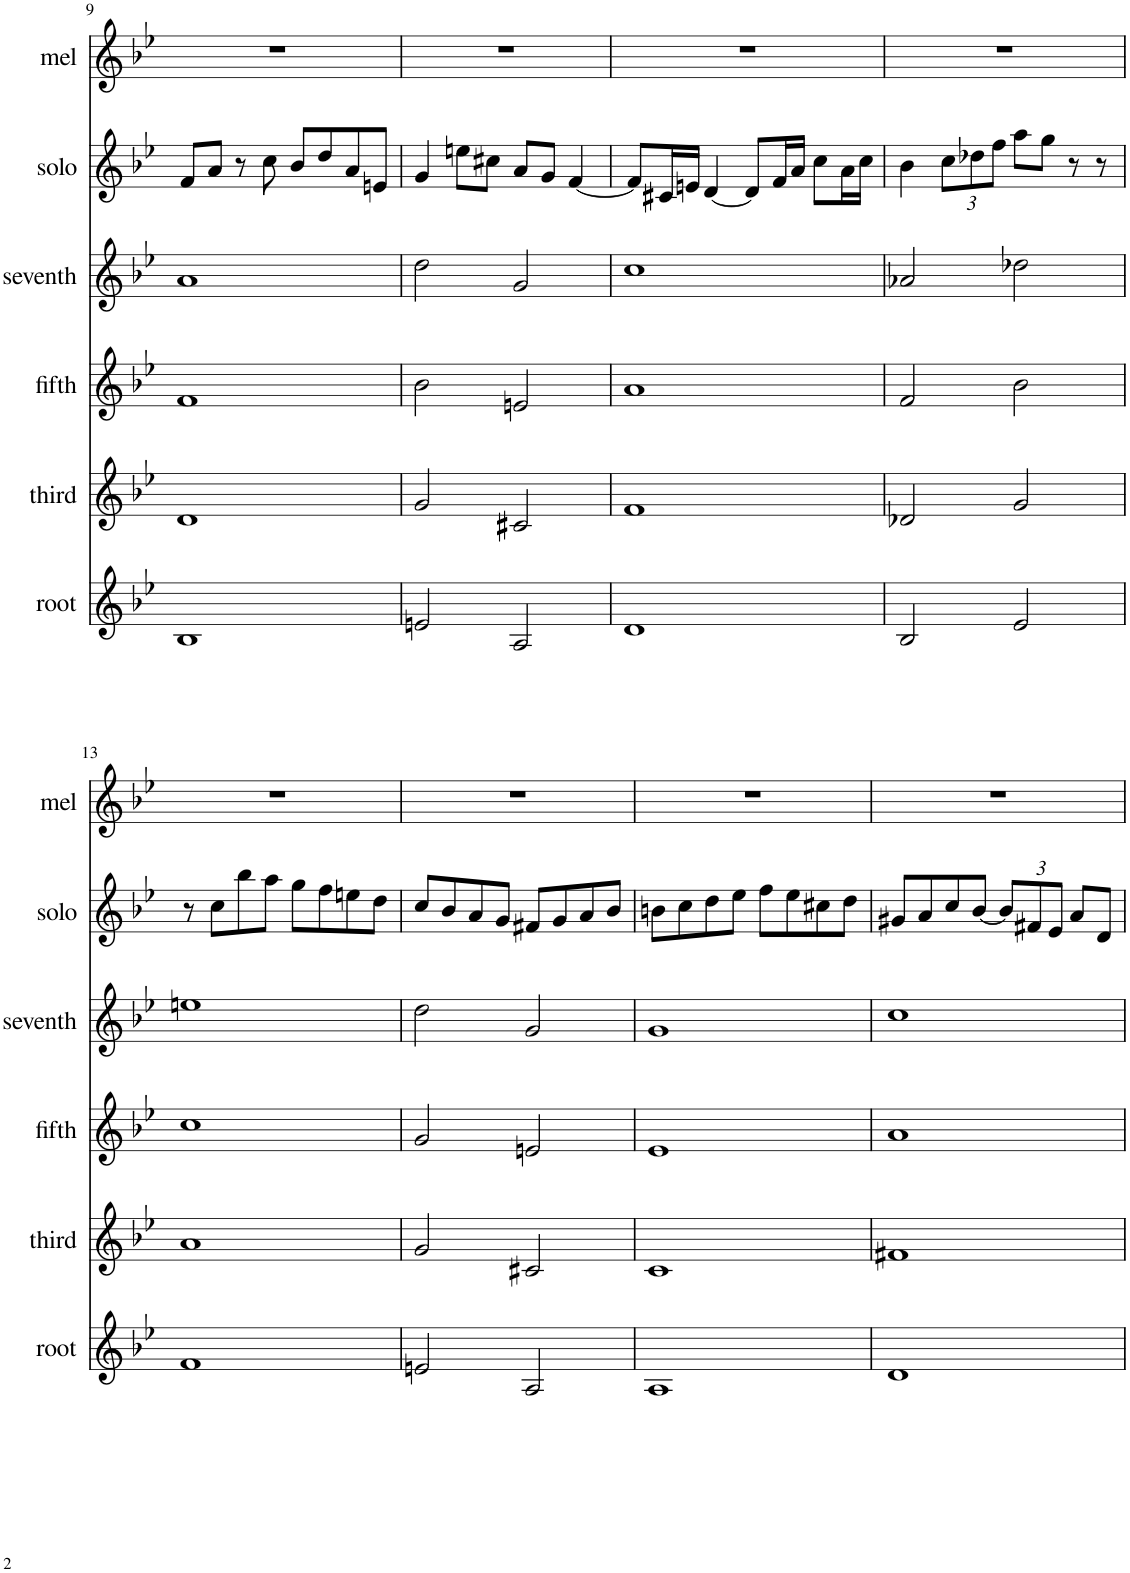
**kern	**kern	**kern	**kern	**kern	**kern
*part6	*part5	*part4	*part3	*part2	*part1
*staff6	*staff5	*staff4	*staff3	*staff2	*staff1
*I"root	*I"third	*I"fifth	*I"seventh	*I"solo	*I"mel
*I'root	*I'third	*I'fifth	*I'seventh	*I'solo	*I'mel
!!LO:PB:g=z
*clefG2	*clefG2	*clefG2	*clefG2	*clefG2	*clefG2
*k[b-e-]	*k[b-e-]	*k[b-e-]	*k[b-e-]	*k[b-e-]	*k[b-e-]
*M4/4	*M4/4	*M4/4	*M4/4	*M4/4	*M4/4
=9	=9	=9	=9	=9	=9
1B-	1d	1f	1a	8f/L	1r
.	.	.	.	8a/J	.
.	.	.	.	8r	.
.	.	.	.	8cc\	.
.	.	.	.	8b-/L	.
.	.	.	.	8dd/	.
.	.	.	.	8a/	.
.	.	.	.	8en/J	.
=10	=10	=10	=10	=10	=10
2en/	2g/	2b-\	2dd\	4g/	1r
.	.	.	.	8een\L	.
.	.	.	.	8cc#X\J	.
2A/	2c#X/	2en/	2g/	8a/L	.
.	.	.	.	8g/J	.
.	.	.	.	[4f/	.
=11	=11	=11	=11	=11	=11
1d	1f	1a	1cc	8f/L]	1r
.	.	.	.	16c#X/L	.
.	.	.	.	16en/JJ	.
.	.	.	.	[4d/	.
.	.	.	.	8d/L]	.
.	.	.	.	16f/L	.
.	.	.	.	16a/JJ	.
.	.	.	.	8cc\L	.
.	.	.	.	16a\L	.
.	.	.	.	16cc\JJ	.
=12	=12	=12	=12	=12	=12
2B-/	2d-X/	2f/	2a-X/	4b-\	1r
*	*	*	*	*Xbrackettup	*
.	.	.	.	12cc\L	.
.	.	.	.	12dd-X\	.
.	.	.	.	12ff\J	.
2e-/	2g/	2b-\	2dd-X\	8aa\L	.
.	.	.	.	8gg\J	.
.	.	.	.	8r	.
.	.	.	.	8r	.
!!LO:LB:g=z
=13	=13	=13	=13	=13	=13
1f	1a	1cc	1een	8r	1r
.	.	.	.	8cc\L	.
.	.	.	.	8bb-\	.
.	.	.	.	8aa\J	.
.	.	.	.	8gg\L	.
.	.	.	.	8ff\	.
.	.	.	.	8een\	.
.	.	.	.	8dd\J	.
=14	=14	=14	=14	=14	=14
2en/	2g/	2g/	2dd\	8cc/L	1r
.	.	.	.	8b-/	.
.	.	.	.	8a/	.
.	.	.	.	8g/J	.
2A/	2c#X/	2en/	2g/	8f#X/L	.
.	.	.	.	8g/	.
.	.	.	.	8a/	.
.	.	.	.	8b-/J	.
=15	=15	=15	=15	=15	=15
1A	1c	1e-	1g	8bn\L	1r
.	.	.	.	8cc\	.
.	.	.	.	8dd\	.
.	.	.	.	8ee-\J	.
.	.	.	.	8ff\L	.
.	.	.	.	8ee-\	.
.	.	.	.	8cc#X\	.
.	.	.	.	8dd\J	.
=16	=16	=16	=16	=16	=16
1d	1f#X	1a	1cc	8g#X/L	1r
.	.	.	.	8a/	.
.	.	.	.	8cc/	.
.	.	.	.	[8b-/J	.
.	.	.	.	12b-/L]	.
.	.	.	.	12f#X/	.
.	.	.	.	12e-/J	.
.	.	.	.	8a/L	.
.	.	.	.	8d/J	.
=	=	=	=	=	=
*-	*-	*-	*-	*-	*-
